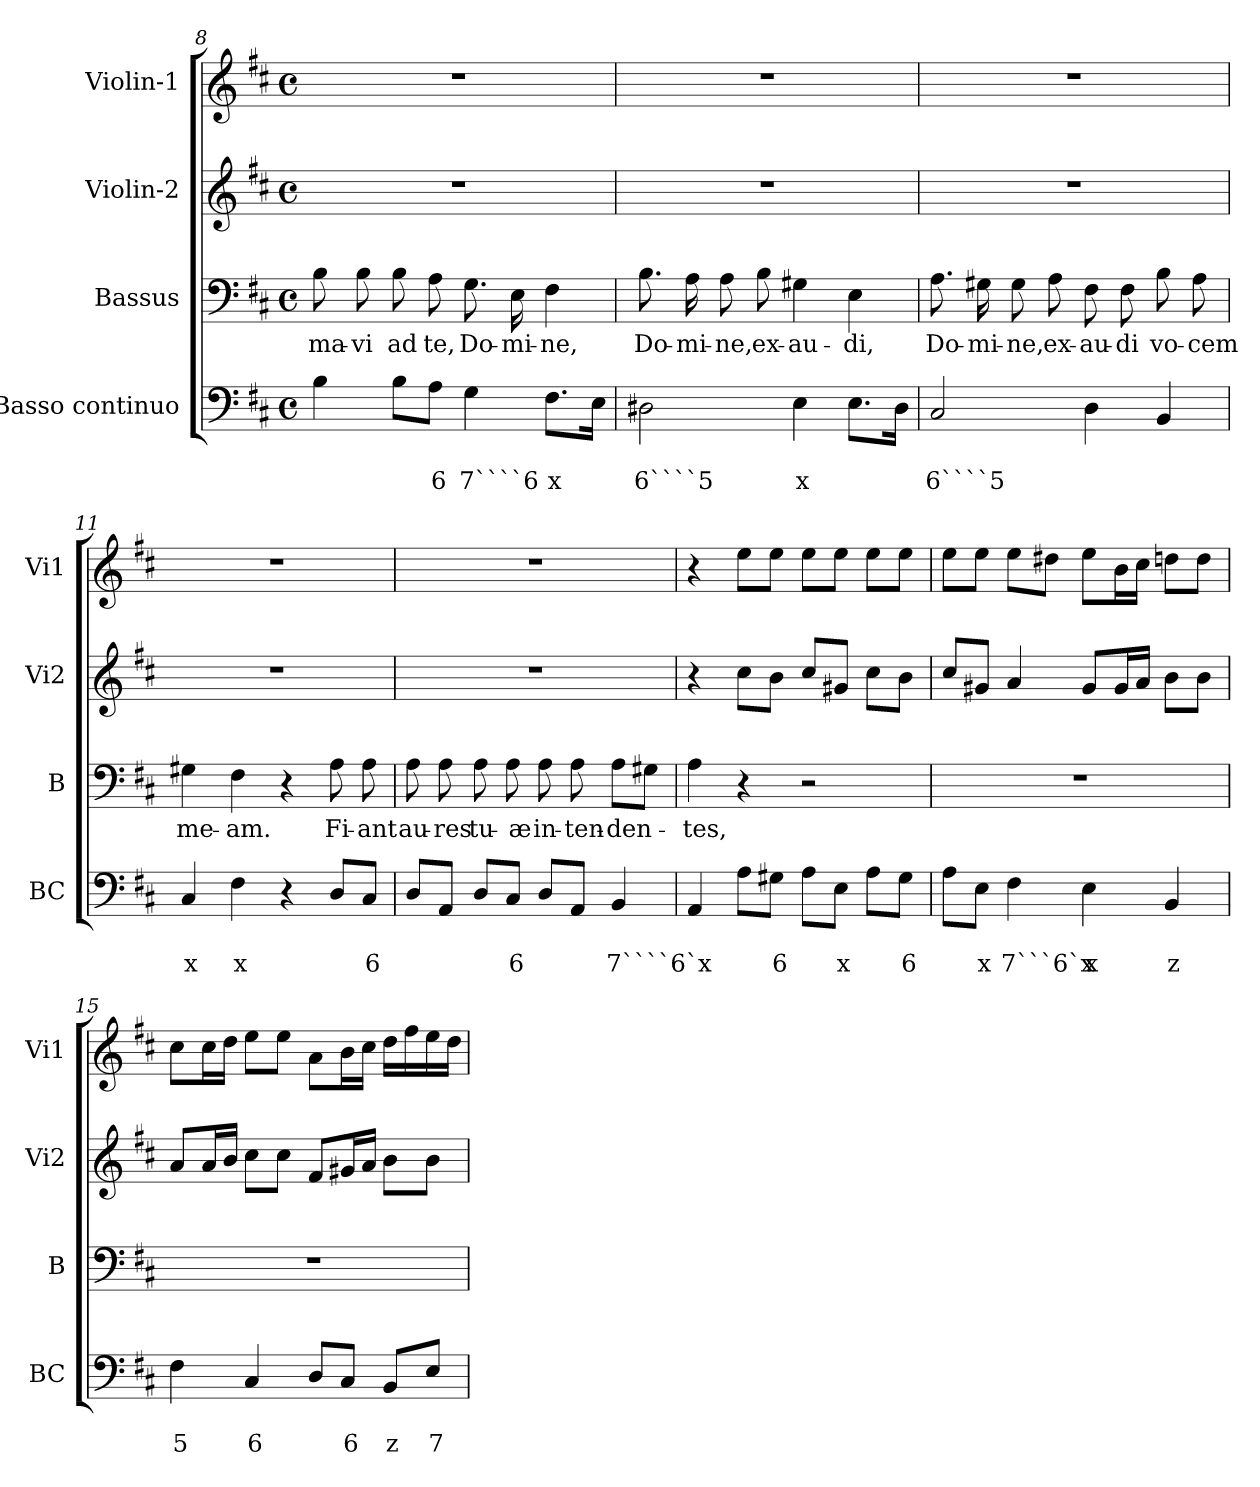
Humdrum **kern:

**kern	**text	**text	**kern	**text	**kern	**kern
*part4	*part4	*part4	*part3	*part3	*part2	*part1
*staff4	*staff4	*staff4	*staff3	*staff3	*staff2	*staff1
*I"Basso continuo	*	*	*I"Bassus	*	*I"Violin-2	*I"Violin-1
*I'BC	*	*	*I'B	*	*I'Vi2	*I'Vi1
*clefF4	*	*	*clefF4	*	*clefG2	*clefG2
*k[f#c#]	*	*	*k[f#c#]	*	*k[f#c#]	*k[f#c#]
*D:	*	*	*D:	*	*D:	*D:
*M4/4	*	*	*M4/4	*	*M4/4	*M4/4
*met(c)	*	*	*met(c)	*	*met(c)	*met(c)
=8	=8	=8	=8	=8	=8	=8
!	!	!	!	!LO:LY:b	!	!
4B\	.	.	8B\	-ma-	1r	1r
!	!	!	!	!LO:LY:b	!	!
.	.	.	8B\	-vi	.	.
!	!	!	!	!LO:LY:b	!	!
8B\L	.	.	8B\	ad	.	.
!	!	!LO:LY:b	!	!	!	!
!	!	!	!	!LO:LY:b	!	!
8A\J	.	6	8A\	te,	.	.
!	!	!LO:LY:b	!	!	!	!
!	!	!	!	!LO:LY:b	!	!
4G\	.	7````6	8.G\	Do-	.	.
!	!	!	!	!LO:LY:b	!	!
.	.	.	16E\	-mi-	.	.
!	!	!LO:LY:b	!	!	!	!
!	!	!	!	!LO:LY:b	!	!
8.F#\L	.	x	4F#\	-ne,	.	.
16E\Jk	.	.	.	.	.	.
=9	=9	=9	=9	=9	=9	=9
!	!	!LO:LY:b	!	!	!	!
!	!	!	!	!LO:LY:b	!	!
2D#X\	.	6````5	8.B\	Do-	1r	1r
!	!	!	!	!LO:LY:b	!	!
.	.	.	16A\	-mi-	.	.
!	!	!	!	!LO:LY:b	!	!
.	.	.	8A\	-ne,	.	.
!	!	!	!	!LO:LY:b	!	!
.	.	.	8B\	ex-	.	.
!	!	!LO:LY:b	!	!	!	!
!	!	!	!	!LO:LY:b	!	!
4E\	.	x	4G#X\	-au-	.	.
!	!	!	!	!LO:LY:b	!	!
8.E\L	.	.	4E\	-di,	.	.
16D#\Jk	.	.	.	.	.	.
=10	=10	=10	=10	=10	=10	=10
!	!	!LO:LY:b	!	!	!	!
!	!	!	!	!LO:LY:b	!	!
2C#/	.	6````5	8.A\	Do-	1r	1r
!	!	!	!	!LO:LY:b	!	!
.	.	.	16G#X\	-mi-	.	.
!	!	!	!	!LO:LY:b	!	!
.	.	.	8G#\	-ne,	.	.
!	!	!	!	!LO:LY:b	!	!
.	.	.	8A\	ex-	.	.
!	!	!	!	!LO:LY:b	!	!
4D\	.	.	8F#\	-au-	.	.
!	!	!	!	!LO:LY:b	!	!
.	.	.	8F#\	-di	.	.
!	!	!	!	!LO:LY:b	!	!
4BB/	.	.	8B\	vo-	.	.
!	!	!	!	!LO:LY:b	!	!
.	.	.	8A\	-cem	.	.
!!LO:PB:g=z
=11	=11	=11	=11	=11	=11	=11
!	!	!LO:LY:b	!	!	!	!
!	!	!	!	!LO:LY:b	!	!
4C#/	.	x	4G#X\	me-	1r	1r
!	!	!LO:LY:b	!	!	!	!
!	!	!	!	!LO:LY:b	!	!
4F#\	.	x	4F#\	-am.	.	.
4r	.	.	4r	.	.	.
!	!	!	!	!LO:LY:b	!	!
8D/L	.	.	8A\	Fi-	.	.
!	!	!LO:LY:b	!	!	!	!
!	!	!	!	!LO:LY:b	!	!
8C#/J	.	6	8A\	-ant	.	.
=12	=12	=12	=12	=12	=12	=12
!	!	!	!	!LO:LY:b	!	!
8D/L	.	.	8A\	au-	1r	1r
!	!	!	!	!LO:LY:b	!	!
8AA/J	.	.	8A\	-res	.	.
!	!	!	!	!LO:LY:b	!	!
8D/L	.	.	8A\	tu-	.	.
!	!	!LO:LY:b	!	!	!	!
!	!	!	!	!LO:LY:b	!	!
8C#/J	.	6	8A\	-æ	.	.
!	!	!	!	!LO:LY:b	!	!
8D/L	.	.	8A\	in-	.	.
!	!	!	!	!LO:LY:b	!	!
8AA/J	.	.	8A\	-ten-	.	.
!	!	!LO:LY:b	!	!	!	!
!	!	!	!	!LO:LY:b	!	!
4BB/	.	7````6`x	8A\L	-den-	.	.
.	.	.	8G#X\J	.	.	.
=13	=13	=13	=13	=13	=13	=13
!	!	!	!	!LO:LY:b	!	!
4AA/	.	.	4A\	-tes,	4r	4r
8A\L	.	.	4r	.	8cc#\L	8ee\L
!	!	!LO:LY:b	!	!	!	!
8G#X\J	.	6	.	.	8b\J	8ee\J
8A\L	.	.	2r	.	8cc#/L	8ee\L
!	!	!LO:LY:b	!	!	!	!
8E\J	.	x	.	.	8g#X/J	8ee\J
8A\L	.	.	.	.	8cc#\L	8ee\L
!	!	!LO:LY:b	!	!	!	!
8G#\J	.	6	.	.	8b\J	8ee\J
=14	=14	=14	=14	=14	=14	=14
8A\L	.	.	1r	.	8cc#/L	8ee\L
!	!	!LO:LY:b	!	!	!	!
8E\J	.	x	.	.	8g#X/J	8ee\J
!	!	!LO:LY:b	!	!	!	!
4F#\	.	7```6`x	.	.	4a/	8ee\L
.	.	.	.	.	.	8dd#X\J
!	!	!LO:LY:b	!	!	!	!
4E\	.	x	.	.	8g#/L	8ee\L
.	.	.	.	.	16g#/L	16b\L
.	.	.	.	.	16a/JJ	16cc#\JJ
!	!	!LO:LY:b	!	!	!	!
4BB/	.	z	.	.	8b\L	8ddn\L
.	.	.	.	.	8b\J	8dd\J
!!LO:LB:g=z
=15	=15	=15	=15	=15	=15	=15
!	!	!LO:LY:b	!	!	!	!
4F#\	.	5	1r	.	8a/L	8cc#\L
.	.	.	.	.	16a/L	16cc#\L
.	.	.	.	.	16b/JJ	16dd\JJ
!	!	!LO:LY:b	!	!	!	!
4C#/	.	6	.	.	8cc#\L	8ee\L
.	.	.	.	.	8cc#\J	8ee\J
8D/L	.	.	.	.	8f#/L	8a\L
!	!	!LO:LY:b	!	!	!	!
8C#/J	.	6	.	.	16g#X/L	16b\L
.	.	.	.	.	16a/JJ	16cc#\JJ
!	!	!LO:LY:b	!	!	!	!
8BB/L	.	z	.	.	8b\L	16dd\LL
.	.	.	.	.	.	16ff#\
!	!	!LO:LY:b	!	!	!	!
8E/J	.	7	.	.	8b\J	16ee\
.	.	.	.	.	.	16dd\JJ
=	=	=	=	=	=	=
*-	*-	*-	*-	*-	*-	*-
